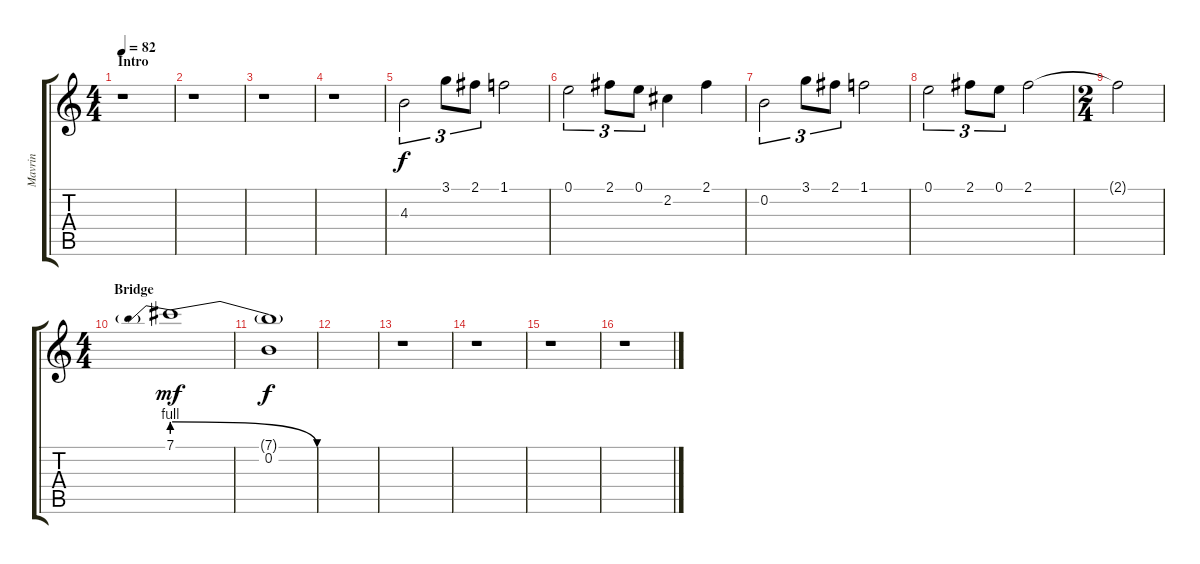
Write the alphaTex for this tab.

\track ("Mavrin" "Mavrin") {instrument distortionguitar}
\staff {score tabs}
\tuning (E4 B3 G3 D3 A2 E2) {hide}
\ts (4 4)
\section ("" "Intro")
\tempo 82
\clef g2
\ks c
r.1{dy f instrument distortionguitar} |
r.1 |
r.1 |
r.1 |
4.3.2{tu (3 2)} 3.1.8{tu (3 2)} 2.1.8{tu (3 2)} 1.1.2 |
0.1.2{tu (3 2)} 2.1.8{tu (3 2)} 0.1.8{tu (3 2)} 2.2.4 2.1.4 |
0.2.2{tu (3 2)} 3.1.8{tu (3 2)} 2.1.8{tu (3 2)} 1.1.2 |
0.1.2{tu (3 2)} 2.1.8{tu (3 2)} 0.1.8{tu (3 2)} 2.1.2 |
\ts (2 4)
2.1{t}.2 |
\ts (4 4)
\section ("" "Bridge")
7.1{be (prebendrelease 0 4 60 0)}.1{dy mf} |
(7.1{t} 0.2).1{dy f} |
|
r.1 |
r.1 |
r.1 |
r.1
